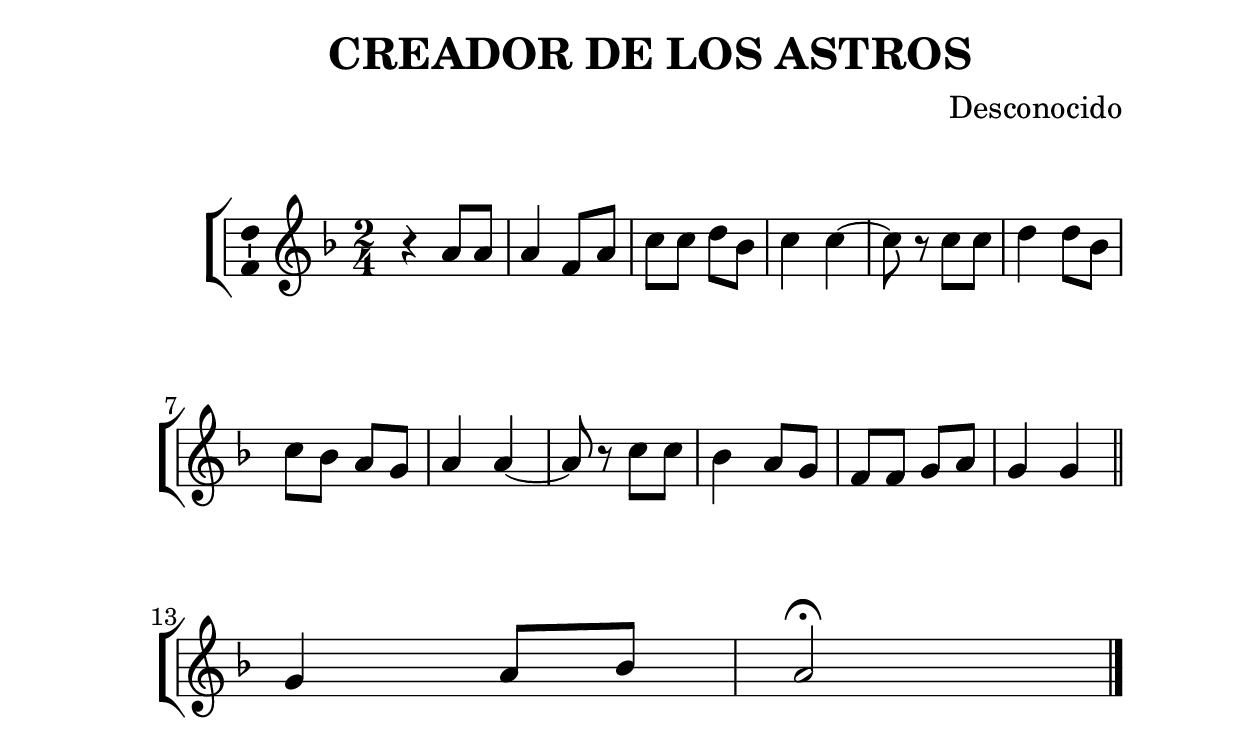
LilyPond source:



%versión de lilypond para la que se ha escrito esta partitura:
\version "2.16.0"

	%Tamaño papel
	#(set-default-paper-size "a4")
	%Tamaño partitura
	#(set-global-staff-size 27)
	%No responde al pulsar sobre una nota
	#(ly:set-option 'point-and-click #f)

%parámetros del encabezamiento:
\header {
	%title = "CREADOR DE LOS ASTROS"
	title = \markup{\fontsize #-1 "CREADOR DE LOS ASTROS"}
	subtitle = ""
	composer = "Desconocido"
	poet = ""
	meter = ""
	arranger = ""
%	tagline="Monasterio de la Madre de Dios. Buenafuente del Sistal."
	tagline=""
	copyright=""
	tiempo = ""
	usos = ""
	letra = "Creador de los astros, Luz eterna, Redentor de los hombres, Jesucristo nuestra voz halle gracia en tu presencia. Por salvar del pecado al mundo herido, siendo Tú medicina de los hombres con tu amor nos libraste del demonio. Tú subiste del seno de una Virgen a la Cruz como Víctima sin mancha ofrecida por todos los pecados. Al poder de tu gloria y de tu Nombre, en la tierra los cielos y el infierno, las rodillas se doblan temerosas. Te rogamos, Señor, Supremo Juez, que la fuerza divina de tu gracia venza siempre al poder del enemigo. Amén."
	}

%parámetros asociados al papel:
\paper  {
	oddHeaderMarkup = \markup {\fill-line { \on-the-fly #not-first-page \fromproperty #'header:title \on-the-fly #not-first-page \fromproperty #'header:composer }}
	evenHeaderMarkup = \markup {\fill-line { \fromproperty #'header:composer \fromproperty #'header:title }}
	#(set-paper-size "a4")
	print-page-number = ##f
	first-page-number = 1
	print-first-page-number = ##f
%	head-separation = 3.0 \cm
	top-margin = 2.0 \cm
	bottom-margin = 0.0\cm
%%%	bottom-margin = -2.0\cm
	left-margin = 3.0 \cm
	line-width = 16.0 \cm
	indent = 8\mm
	interscoreline = 2.\mm
	between-system-space = 15\mm
%	para que las partituras no llenen la hoja:
	ragged-bottom = ##t
%	idem para la última hoja:
	ragged-last-bottom = ##f
%	para que las partituras llenen el ancho del papel:
	ragged-last = ##f
	after-title-space = 2.5 \cm
%page-count=1
%system-count=4

	%Flexible Vertical Spacing
%	markup-markup-spacing =
%	#'((basic-distance . 15) (minimum-distance . 15) (padding . 3))
	markup-system-spacing =
	#'((basic-distance . 15) (minimum-distance . 15) (padding . 3))
	system-system-spacing =
	#'((basic-distance . 15) (minimum-distance . 15) (padding . 3))
	score-system-spacing =
	#'((basic-distance . 15) (minimum-distance . 15) (padding . 5))
%	top-system-spacing = % header
%	#'((basic-distance . 8) (minimum-distance . 0) (padding . 0))
%	top-markup-spacing =
%	#'((basic-distance . 20) (minimum-distance . 20) (padding . 0))
	last-bottom-spacing = % footer
	#'((basic-distance . 5) (minimum-distance . 5) (padding . 0))
%	score-markup-spacing =
%	#'((basic-distance . 16) (minimum-distance . 13) (padding . 0))

	}


%parámetros que afectan a toda la partitura:
global =  {
	%clave de sol (G):
	\clef G
	%armadura:
%%%	\transpose a b
	\key f \major
	\tempo 4=70
	\set Score.tempoHideNote = ##t
	}


melodia =
%%%	\transpose a b
{
	\relative c'' {

\time 2/4

r4 a8 a
a4 f8 a
c8 c d bes
c4 c~
c8 r8 c8 c
d4 d8 bes
c8 bes a g
a4 a~
a8 r8 c8 c
bes4 a8 g
f8 f g a
g4 g

\bar "||"
\break

g4 a8 bes
a2 \fermata

\bar "|."
}
}


texto = \lyricmode {
\set stanza =#"1. " Cre -- a -- dor de los as -- tros, Luz e -- ter -- na, __
Re -- den -- tor de los hom -- bres, Je -- su -- cris -- to __
nues -- tra voz ha -- lle gra -- cia~en tu pre -- sen -- cia.
	}

textodos = \lyricmode {
\set stanza =#"2. " Por sal -- var del pe -- ca -- do~al mun -- do~he -- ri -- do, __
sien -- do Tú me -- di -- ci -- na de los hom -- bres __
con tu~a -- mor nos li -- bras -- te del de -- mo -- nio.
	}

textotres = \lyricmode {
\set stanza =#"3. " Tú su -- bis -- te del se -- no de~u -- na Vir -- gen __
a la Cruz co -- mo Víc -- ti -- ma sin man -- cha __
o -- fre -- ci -- da por to -- dos los pe -- ca -- dos.
	}

textocuatro = \lyricmode {
\set stanza =#"4. " Al po -- der de tu glo -- ria~y de tu Nom -- bre, __
en la tie -- rra los cie -- los y~el in -- fier -- no, __
las ro -- di -- llas se do -- blan te -- me -- ro -- sas.
	}

textocinco = \lyricmode {
\set stanza =#"5. " Te ro -- ga -- mos, Se -- ñor, Su -- pre -- mo Ju -- ez, __
que la fuer -- za di -- vi -- na de tu gra -- cia __
ven -- za siem -- pre~al po -- der del e -- ne -- mi -- go.
A -- _ _ mén.
	}


vozStaff = \context Voice = vozStaff
\with {\consists "Ambitus_engraver"}
<<
	\set Staff.instrumentName = ""
	\set Staff.shortInstrumentName = ""
	\set Staff.midiInstrument = #"acoustic grand"
	\set Staff.midiMinimumVolume = #0.7
	\set Staff.midiMaximumVolume = #0.9
	\global
	\melodia
	>>


textoStaff = \context Lyrics = textoStaff <<
%	\set vocalName =#"1. "
	\set shortVocalName =#"1. "
	\lyricsto vozStaff \texto
	>>

textodosStaff = \context Lyrics = textodosStaff <<
%	\set vocalName =#"2. "
	\set shortVocalName =#"2. "
	\lyricsto vozStaff \textodos
	>>

textotresStaff = \context Lyrics = textotresStaff <<
%	\set vocalName =#"3. "
	\set shortVocalName =#"3. "
	\lyricsto vozStaff \textotres
	>>

textocuatroStaff = \context Lyrics = textocuatroStaff <<
%	\set vocalName =#"4. "
	\set shortVocalName =#"4. "
	\lyricsto vozStaff \textocuatro
	>>

textocincoStaff = \context Lyrics = textocincoStaff <<
%	\set vocalName =#"5. "
	\set shortVocalName =#"5. "
	\lyricsto vozStaff \textocinco
	>>


\book {
	\score {
		\context ChoirStaff {
			\override StaffGroup.SystemStartBracket #'collapse-height = #1
			\override Score.SystemStartBar #'collapse-height = #1
			<<
			\vozStaff
			\textoStaff
			\textodosStaff
			\textotresStaff
			\textocuatroStaff
			\textocincoStaff
			>>
		}
		\layout {
	    		\context {
				\Lyrics
				%\override LyricText #'font-size = #2
				}
	   		\context {
				\Score
				%\override StaffSymbol #'staff-space = #(magstep +3)
%%%				\override InstrumentName #'X-offset = #1.5
				\override InstrumentName #'X-offset = #2.5
				\override InstrumentName #'font-series = #'bold
				}
%%%			\context {
%%%				\Staff
%%%				\remove "Time_signature_engraver"
%%%				\override BarLine #'transparent = ##t
%%%				}
			}
		}
	\score {
		\context ChoirStaff {
			\override StaffGroup.SystemStartBracket #'collapse-height = #1
			\override Score.SystemStartBar #'collapse-height = #1
			<<
			\vozStaff
			>>
		}
		\midi {
	  		\context {
	  			\Score
				tempoWholesPerMinute = #(ly:make-moment 70 4)
				}
			}
		}
}


